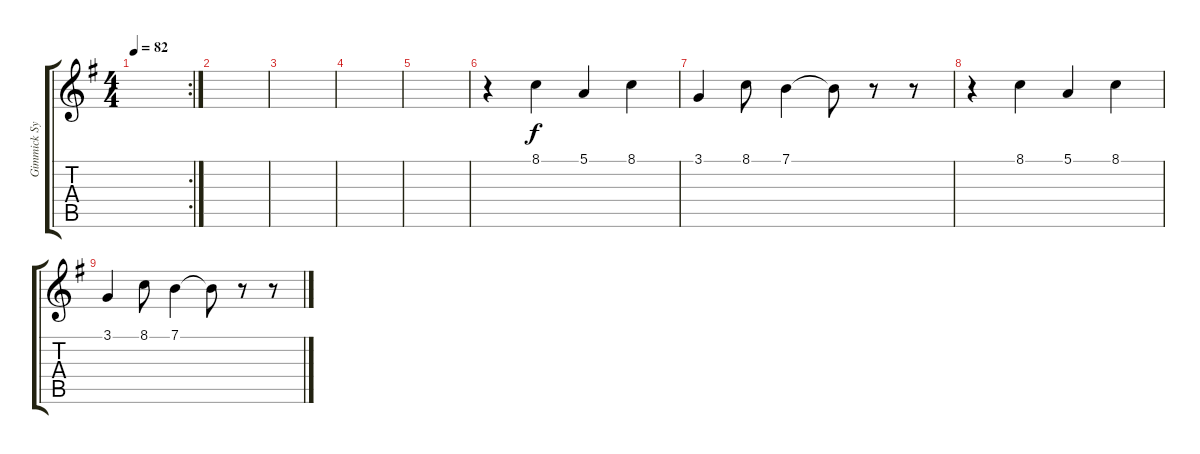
\track ("Gimmick Synthé" "Gimmick Sy") {instrument fx5brightness}
\staff {score tabs}
\tuning (E4 B3 G3 D3 A2 E2) {hide}
\rc 2
\ts (4 4)
\tempo 82
\clef g2
\ks g
|
|
|
|
|
r.4 8.1.4 5.1.4 8.1.4 |
3.1.4 8.1.8 7.1.4 7.1{t}.8 r.8 r.8 |
r.4 8.1.4 5.1.4 8.1.4 |
3.1.4 8.1.8 7.1.4 7.1{t}.8 r.8 r.8
